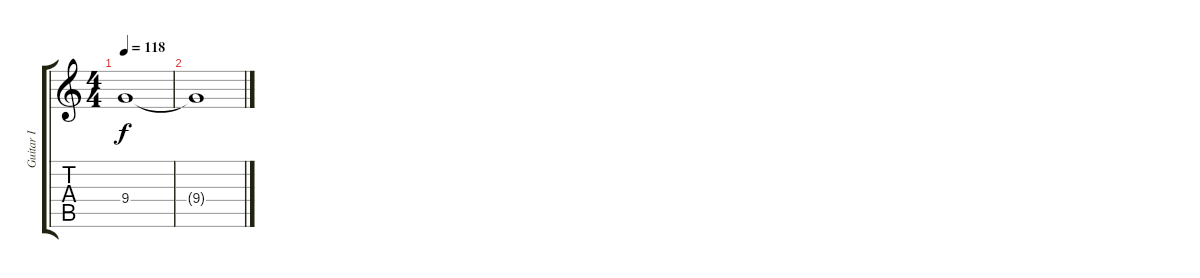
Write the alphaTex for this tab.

\track ("Guitar I" "Guitar I") {instrument distortionguitar}
\staff {score tabs}
\tuning (C4 G3 Eb3 Bb2 F2 C2) {hide}
\ts (4 4)
\tempo 118
\clef g2
\ks c
9.4{t}.1{dy f} |
9.4{t}.1
